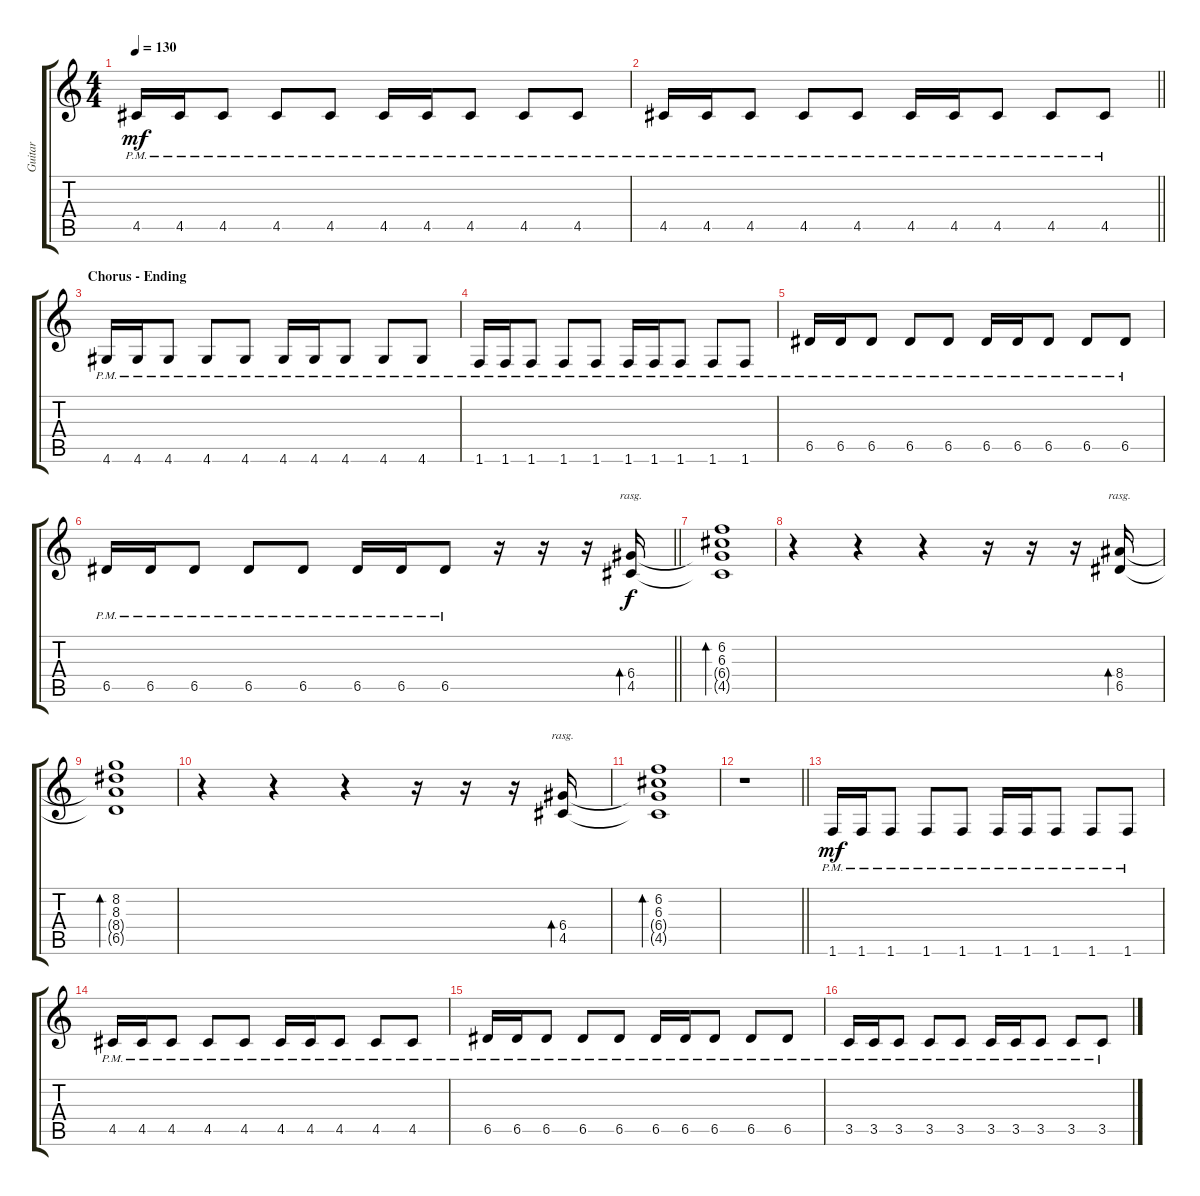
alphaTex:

\track ("Guitar" "Guitar") {instrument electricguitarclean}
\staff {score tabs}
\tuning (E4 B3 G3 D3 A2 E2) {hide}
\ts (4 4)
\tempo 130
\clef g2
\ks c
4.5{pm}.16{dy mf} 4.5{pm}.16 4.5{pm}.8 4.5{pm}.8 4.5{pm}.8 4.5{pm}.16 4.5{pm}.16 4.5{pm}.8 4.5{pm}.8 4.5{pm}.8 |
\barLineRight lightlight
4.5{pm}.16 4.5{pm}.16 4.5{pm}.8 4.5{pm}.8 4.5{pm}.8 4.5{pm}.16 4.5{pm}.16 4.5{pm}.8 4.5{pm}.8 4.5{pm}.8 |
\section ("" "Chorus - Ending")
4.6{pm}.16 4.6{pm}.16 4.6{pm}.8 4.6{pm}.8 4.6{pm}.8 4.6{pm}.16 4.6{pm}.16 4.6{pm}.8 4.6{pm}.8 4.6{pm}.8 |
1.6{pm}.16 1.6{pm}.16 1.6{pm}.8 1.6{pm}.8 1.6{pm}.8 1.6{pm}.16 1.6{pm}.16 1.6{pm}.8 1.6{pm}.8 1.6{pm}.8 |
6.5{pm}.16 6.5{pm}.16 6.5{pm}.8 6.5{pm}.8 6.5{pm}.8 6.5{pm}.16 6.5{pm}.16 6.5{pm}.8 6.5{pm}.8 6.5{pm}.8 |
\barLineRight lightlight
6.5{pm}.16 6.5{pm}.16 6.5{pm}.8 6.5{pm}.8 6.5{pm}.8 6.5{pm}.16 6.5{pm}.16 6.5{pm}.8 r.16 r.16 r.16 (6.4 4.5).16{bd 480 rasg ii dy f} |
(6.2 6.3 6.4{t} 4.5{t}).1{bd 480} |
r.4 r.4 r.4 r.16 r.16 r.16 (8.4 6.5).16{bd 480 rasg ii} |
(8.2 8.3 8.4{t} 6.5{t}).1{bd 480} |
r.4 r.4 r.4 r.16 r.16 r.16 (6.4 4.5).16{bd 480 rasg ii} |
(6.2 6.3 6.4{t} 4.5{t}).1{bd 480} |
\barLineRight lightlight
r.1 |
1.6{pm}.16{dy mf} 1.6{pm}.16 1.6{pm}.8 1.6{pm}.8 1.6{pm}.8 1.6{pm}.16 1.6{pm}.16 1.6{pm}.8 1.6{pm}.8 1.6{pm}.8 |
4.5{pm}.16 4.5{pm}.16 4.5{pm}.8 4.5{pm}.8 4.5{pm}.8 4.5{pm}.16 4.5{pm}.16 4.5{pm}.8 4.5{pm}.8 4.5{pm}.8 |
6.5{pm}.16 6.5{pm}.16 6.5{pm}.8 6.5{pm}.8 6.5{pm}.8 6.5{pm}.16 6.5{pm}.16 6.5{pm}.8 6.5{pm}.8 6.5{pm}.8 |
3.5{pm}.16 3.5{pm}.16 3.5{pm}.8 3.5{pm}.8 3.5{pm}.8 3.5{pm}.16 3.5{pm}.16 3.5{pm}.8 3.5{pm}.8 3.5{pm}.8
